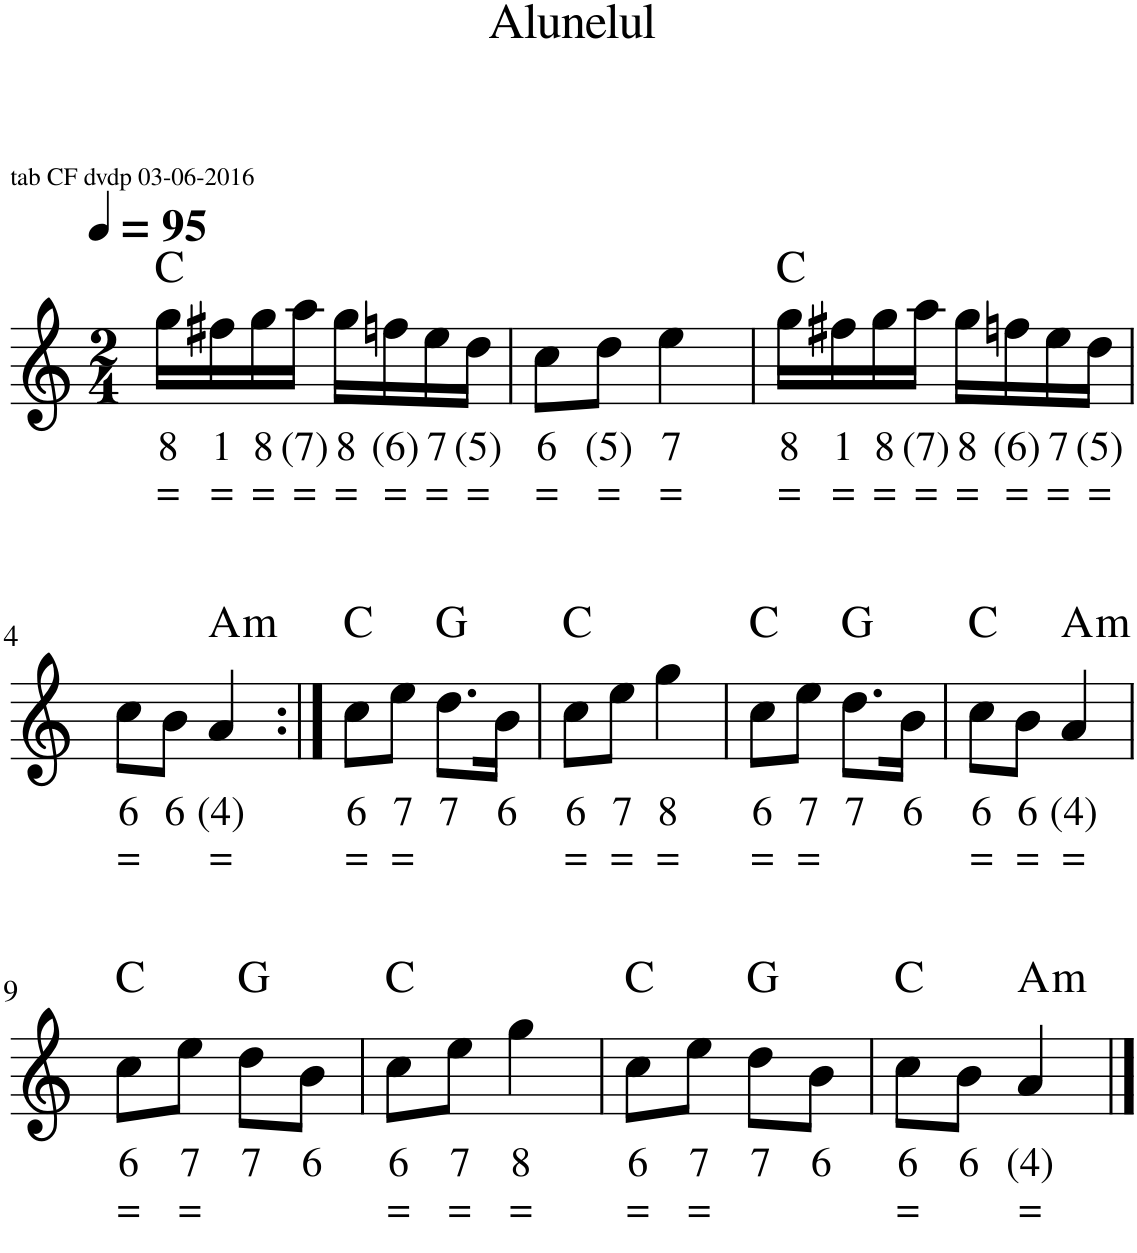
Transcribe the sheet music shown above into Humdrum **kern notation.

**kern	**text	**text	**harte
*part1	*part1	*part1	*part1
*staff1	*staff1	*staff1	*
*I"Stem	*	*	*
*I'Stem	*	*	*
*clefG2	*	*	*
*k[]	*	*	*
*M2/4	*	*	*
*MM95	*	*	*
=1	=1	=1	=1
!	!LO:LY:b	!LO:LY:b	!
16gg\LL	8	=	C:maj
!	!LO:LY:b	!LO:LY:b	!
16ff#X\	1	=	.
!	!LO:LY:b	!LO:LY:b	!
16gg\	8	=	.
!	!LO:LY:b	!LO:LY:b	!
16aa\JJ	(7)	=	.
!	!LO:LY:b	!LO:LY:b	!
16gg\LL	8	=	.
!	!LO:LY:b	!LO:LY:b	!
16ffn\	(6)	=	.
!	!LO:LY:b	!LO:LY:b	!
16ee\	7	=	.
!	!LO:LY:b	!LO:LY:b	!
16dd\JJ	(5)	=	.
=2	=2	=2	=2
!	!LO:LY:b	!LO:LY:b	!
8cc\L	6	=	.
!	!LO:LY:b	!LO:LY:b	!
8dd\J	(5)	=	.
!	!LO:LY:b	!LO:LY:b	!
4ee\	7	=	.
=3	=3	=3	=3
!	!LO:LY:b	!LO:LY:b	!
16gg\LL	8	=	C:maj
!	!LO:LY:b	!LO:LY:b	!
16ff#X\	1	=	.
!	!LO:LY:b	!LO:LY:b	!
16gg\	8	=	.
!	!LO:LY:b	!LO:LY:b	!
16aa\JJ	(7)	=	.
!	!LO:LY:b	!LO:LY:b	!
16gg\LL	8	=	.
!	!LO:LY:b	!LO:LY:b	!
16ffn\	(6)	=	.
!	!LO:LY:b	!LO:LY:b	!
16ee\	7	=	.
!	!LO:LY:b	!LO:LY:b	!
16dd\JJ	(5)	=	.
!!LO:LB:g=z
=4	=4	=4	=4
!	!LO:LY:b	!LO:LY:b	!
8cc\L	6	=	.
!	!LO:LY:b	!	!
8b\J	6	.	.
!	!LO:LY:b	!LO:LY:b	!LO:H:kt=m
4a/	(4)	=	A:min
=5:|!	=5:|!	=5:|!	=5:|!
!	!LO:LY:b	!LO:LY:b	!
8cc\L	6	=	C:maj
!	!LO:LY:b	!LO:LY:b	!
8ee\J	7	=	.
!	!LO:LY:b	!	!
8.dd\L	7	.	G:maj
!	!LO:LY:b	!	!
16b\Jk	6	.	.
=6	=6	=6	=6
!	!LO:LY:b	!LO:LY:b	!
8cc\L	6	=	C:maj
!	!LO:LY:b	!LO:LY:b	!
8ee\J	7	=	.
!	!LO:LY:b	!LO:LY:b	!
4gg\	8	=	.
=7	=7	=7	=7
!	!LO:LY:b	!LO:LY:b	!
8cc\L	6	=	C:maj
!	!LO:LY:b	!LO:LY:b	!
8ee\J	7	=	.
!	!LO:LY:b	!	!
8.dd\L	7	.	G:maj
!	!LO:LY:b	!	!
16b\Jk	6	.	.
=8	=8	=8	=8
!	!LO:LY:b	!LO:LY:b	!
8cc\L	6	=	C:maj
!	!LO:LY:b	!LO:LY:b	!
8b\J	6	=	.
!	!LO:LY:b	!LO:LY:b	!LO:H:kt=m
4a/	(4)	=	A:min
!!LO:LB:g=z
=9	=9	=9	=9
!	!LO:LY:b	!LO:LY:b	!
8cc\L	6	=	C:maj
!	!LO:LY:b	!LO:LY:b	!
8ee\J	7	=	.
!	!LO:LY:b	!	!
8dd\L	7	.	G:maj
!	!LO:LY:b	!	!
8b\J	6	.	.
=10	=10	=10	=10
!	!LO:LY:b	!LO:LY:b	!
8cc\L	6	=	C:maj
!	!LO:LY:b	!LO:LY:b	!
8ee\J	7	=	.
!	!LO:LY:b	!LO:LY:b	!
4gg\	8	=	.
=11	=11	=11	=11
!	!LO:LY:b	!LO:LY:b	!
8cc\L	6	=	C:maj
!	!LO:LY:b	!LO:LY:b	!
8ee\J	7	=	.
!	!LO:LY:b	!	!
8dd\L	7	.	G:maj
!	!LO:LY:b	!	!
8b\J	6	.	.
=12	=12	=12	=12
!	!LO:LY:b	!LO:LY:b	!
8cc\L	6	=	C:maj
!	!LO:LY:b	!	!
8b\J	6	.	.
!	!LO:LY:b	!LO:LY:b	!LO:H:kt=m
4a/	(4)	=	A:min
==	==	==	==
*-	*-	*-	*-
